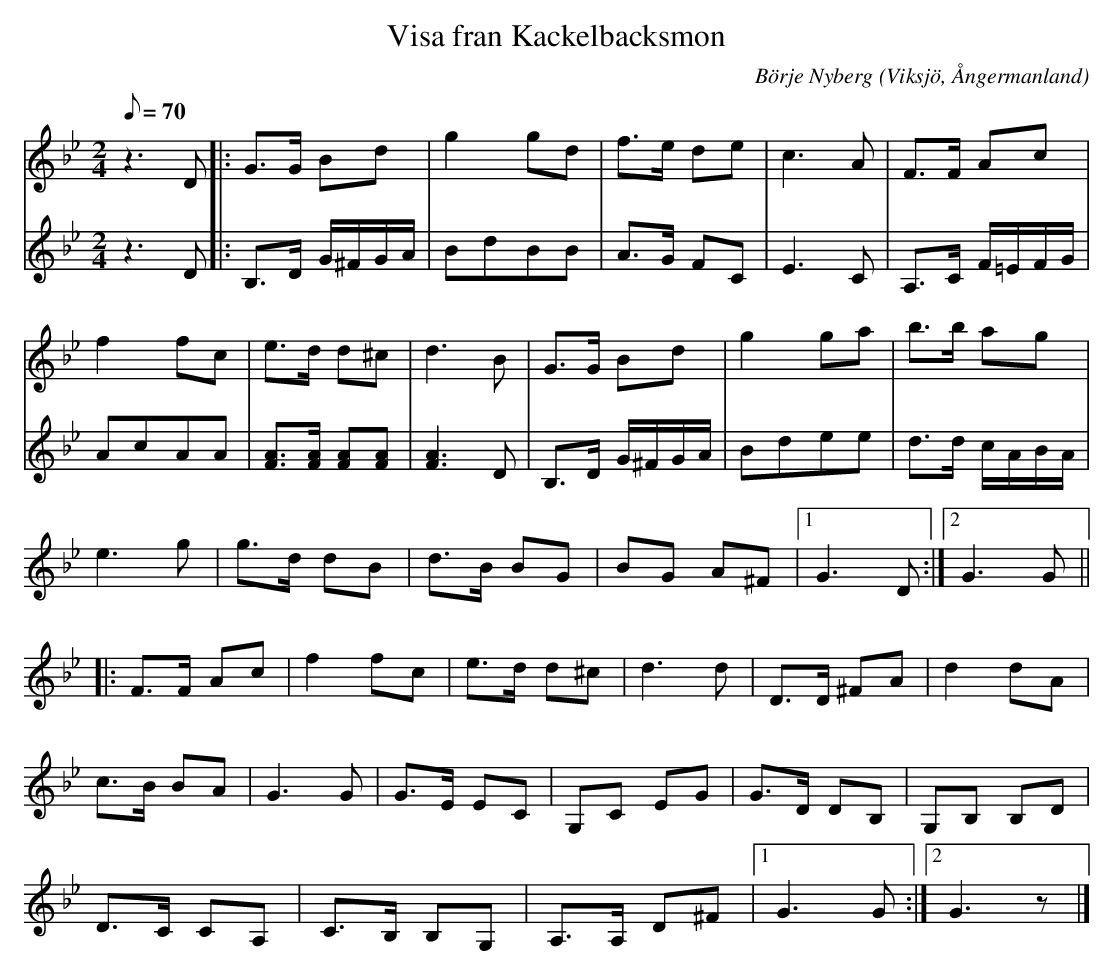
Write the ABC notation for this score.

X:1
T:Visa fran Kackelbacksmon
C:Börje Nyberg
O:Viksjö, Ångermanland
M:2/4
L:1/8
Q:70
K:Gm
V:1
z2> D2|: G>G Bd | g2 gd | f>e de | c2>A2 | F>F Ac |
f2 fc | e>d d^c | d2>B2 | G>G Bd |g2 ga | b>b ag |
e2> g2 | g>d dB |d>B BG |BG A^F |1 G2> D2 :|2 G2> G2 ||
|: F>F Ac | f2 fc | e>d d^c | d2>d2 | D>D ^FA | d2 dA |
c>B BA |G2> G2 | G>E EC | G,C EG | G>D DB, | G,B, B,D |
D>C CA, | C>B, B,G, | A,>A, D^F |1 G2> G2 :|2 G2> z2 |]
V:2
z2> D2 |: B,>D G/2^F/2G/2A/2 | BdBB | A>G FC | E2>C2 | A,>C F/2=E/2F/2G/2 |
AcAA | [AF]>[AF] [AF][AF] | [A2F2]> D2 | B,>D G/2^F/2G/2A/2 | Bdee | d>d c/2A/2B/2A/2 |
